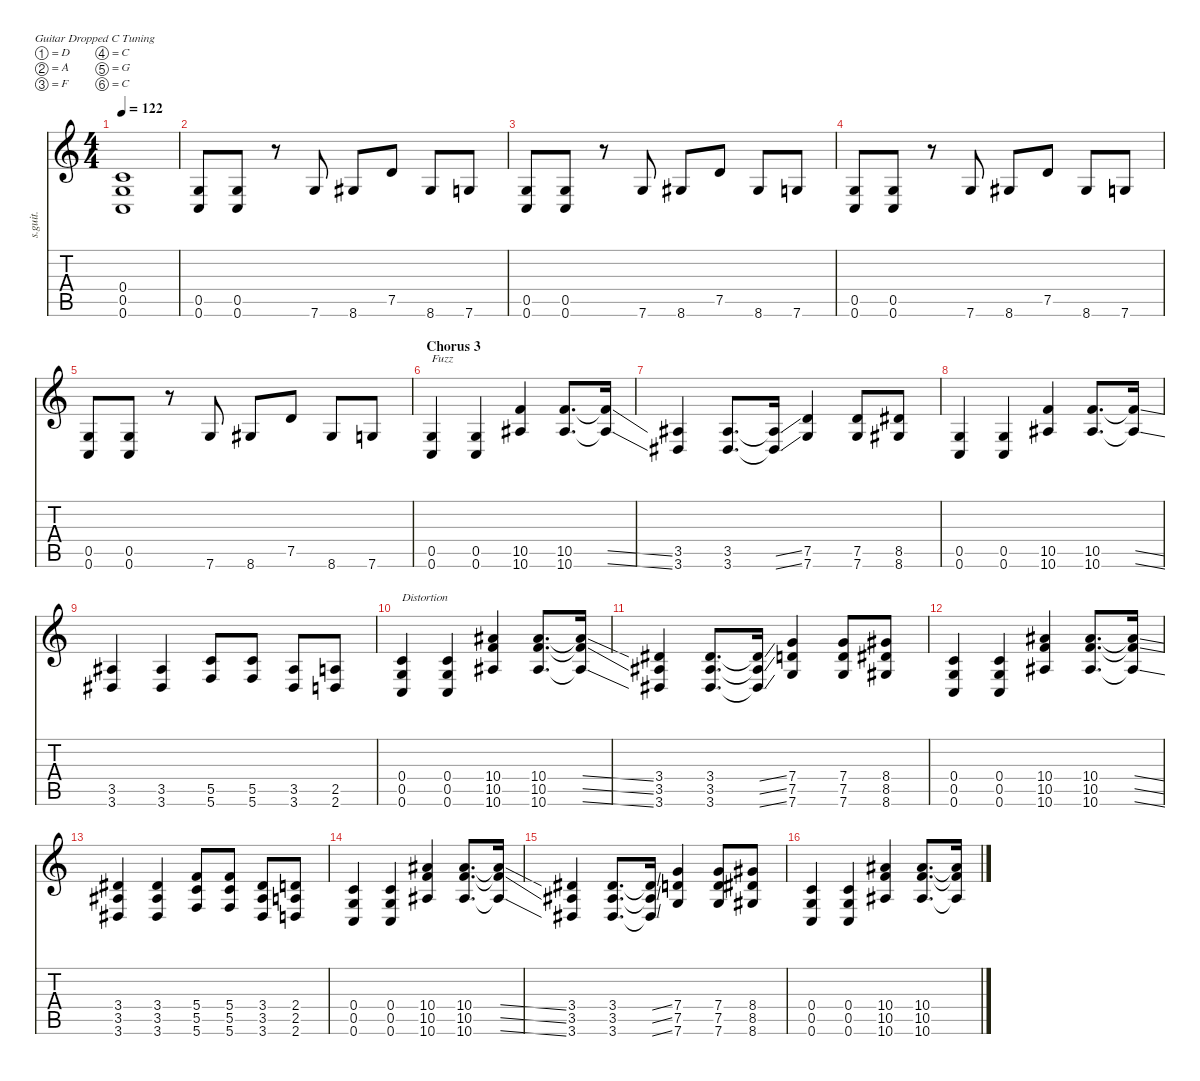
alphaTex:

\defaultSystemsLayout 4
\hideDynamics
\bracketExtendMode nobrackets
\track ("Barry Stock - Rhythm" "s.guit.") {instrument distortionguitar}
\staff {score tabs}
\tuning (D4 A3 F3 C3 G2 C2)
\ts (4 4)
\tempo 122
\clef g2
\ks c
(0.4{t} 0.5{t} 0.6{t}).1{lyrics (0 "") lyrics (1 "") lyrics (2 "") lyrics (3 "") lyrics (4 "") dy f} |
(0.5 0.6).8{lyrics (0 "") lyrics (1 "") lyrics (2 "") lyrics (3 "") lyrics (4 "")} (0.5 0.6).8{lyrics (0 "") lyrics (1 "") lyrics (2 "") lyrics (3 "") lyrics (4 "")} r.8 7.6.8{lyrics (0 "") lyrics (1 "") lyrics (2 "") lyrics (3 "") lyrics (4 "")} 8.6{acc #}.8{lyrics (0 "") lyrics (1 "") lyrics (2 "") lyrics (3 "") lyrics (4 "")} 7.5.8{lyrics (0 "") lyrics (1 "") lyrics (2 "") lyrics (3 "") lyrics (4 "")} 8.6{acc #}.8{lyrics (0 "") lyrics (1 "") lyrics (2 "") lyrics (3 "") lyrics (4 "")} 7.6.8{lyrics (0 "") lyrics (1 "") lyrics (2 "") lyrics (3 "") lyrics (4 "")} |
(0.5 0.6).8{lyrics (0 "") lyrics (1 "") lyrics (2 "") lyrics (3 "") lyrics (4 "")} (0.5 0.6).8{lyrics (0 "") lyrics (1 "") lyrics (2 "") lyrics (3 "") lyrics (4 "")} r.8 7.6.8{lyrics (0 "") lyrics (1 "") lyrics (2 "") lyrics (3 "") lyrics (4 "")} 8.6{acc #}.8{lyrics (0 "") lyrics (1 "") lyrics (2 "") lyrics (3 "") lyrics (4 "")} 7.5.8{lyrics (0 "") lyrics (1 "") lyrics (2 "") lyrics (3 "") lyrics (4 "")} 8.6{acc #}.8{lyrics (0 "") lyrics (1 "") lyrics (2 "") lyrics (3 "") lyrics (4 "")} 7.6.8{lyrics (0 "") lyrics (1 "") lyrics (2 "") lyrics (3 "") lyrics (4 "")} |
(0.5 0.6).8{lyrics (0 "") lyrics (1 "") lyrics (2 "") lyrics (3 "") lyrics (4 "")} (0.5 0.6).8{lyrics (0 "") lyrics (1 "") lyrics (2 "") lyrics (3 "") lyrics (4 "")} r.8 7.6.8{lyrics (0 "") lyrics (1 "") lyrics (2 "") lyrics (3 "") lyrics (4 "")} 8.6{acc #}.8{lyrics (0 "") lyrics (1 "") lyrics (2 "") lyrics (3 "") lyrics (4 "")} 7.5.8{lyrics (0 "") lyrics (1 "") lyrics (2 "") lyrics (3 "") lyrics (4 "")} 8.6{acc #}.8{lyrics (0 "") lyrics (1 "") lyrics (2 "") lyrics (3 "") lyrics (4 "")} 7.6.8{lyrics (0 "") lyrics (1 "") lyrics (2 "") lyrics (3 "") lyrics (4 "")} |
(0.5 0.6).8{lyrics (0 "") lyrics (1 "") lyrics (2 "") lyrics (3 "") lyrics (4 "")} (0.5 0.6).8{lyrics (0 "") lyrics (1 "") lyrics (2 "") lyrics (3 "") lyrics (4 "")} r.8 7.6.8{lyrics (0 "") lyrics (1 "") lyrics (2 "") lyrics (3 "") lyrics (4 "")} 8.6{acc #}.8{lyrics (0 "") lyrics (1 "") lyrics (2 "") lyrics (3 "") lyrics (4 "")} 7.5.8{lyrics (0 "") lyrics (1 "") lyrics (2 "") lyrics (3 "") lyrics (4 "")} 8.6{acc #}.8{lyrics (0 "") lyrics (1 "") lyrics (2 "") lyrics (3 "") lyrics (4 "")} 7.6.8{lyrics (0 "") lyrics (1 "") lyrics (2 "") lyrics (3 "") lyrics (4 "")} |
\section ("" "Chorus 3")
(0.5 0.6).4{txt "Fuzz" lyrics (0 "") lyrics (1 "") lyrics (2 "") lyrics (3 "") lyrics (4 "")} (0.5 0.6).4{lyrics (0 "") lyrics (1 "") lyrics (2 "") lyrics (3 "") lyrics (4 "")} (10.5 10.6{acc #}).4{lyrics (0 "") lyrics (1 "") lyrics (2 "") lyrics (3 "") lyrics (4 "")} (10.5 10.6{acc #}).8{d lyrics (0 "") lyrics (1 "") lyrics (2 "") lyrics (3 "") lyrics (4 "")} (10.5{ss t} 10.6{ss t acc #}).16{lyrics (0 "") lyrics (1 "") lyrics (2 "") lyrics (3 "") lyrics (4 "")} |
(3.5{acc #} 3.6{acc #}).4{lyrics (0 "") lyrics (1 "") lyrics (2 "") lyrics (3 "") lyrics (4 "")} (3.5{acc #} 3.6{acc #}).8{d lyrics (0 "") lyrics (1 "") lyrics (2 "") lyrics (3 "") lyrics (4 "")} (3.5{ss t acc #} 3.6{ss t acc #}).16{lyrics (0 "") lyrics (1 "") lyrics (2 "") lyrics (3 "") lyrics (4 "")} (7.5 7.6).4{lyrics (0 "") lyrics (1 "") lyrics (2 "") lyrics (3 "") lyrics (4 "")} (7.5 7.6).8{lyrics (0 "") lyrics (1 "") lyrics (2 "") lyrics (3 "") lyrics (4 "")} (8.5{acc #} 8.6{acc #}).8{lyrics (0 "") lyrics (1 "") lyrics (2 "") lyrics (3 "") lyrics (4 "")} |
(0.5 0.6).4{lyrics (0 "") lyrics (1 "") lyrics (2 "") lyrics (3 "") lyrics (4 "")} (0.5 0.6).4{lyrics (0 "") lyrics (1 "") lyrics (2 "") lyrics (3 "") lyrics (4 "")} (10.5 10.6{acc #}).4{lyrics (0 "") lyrics (1 "") lyrics (2 "") lyrics (3 "") lyrics (4 "")} (10.5 10.6{acc #}).8{d lyrics (0 "") lyrics (1 "") lyrics (2 "") lyrics (3 "") lyrics (4 "")} (10.5{ss t} 10.6{ss t acc #}).16{lyrics (0 "") lyrics (1 "") lyrics (2 "") lyrics (3 "") lyrics (4 "")} |
(3.5{acc #} 3.6{acc #}).4{lyrics (0 "") lyrics (1 "") lyrics (2 "") lyrics (3 "") lyrics (4 "")} (3.5{acc #} 3.6{acc #}).4{lyrics (0 "") lyrics (1 "") lyrics (2 "") lyrics (3 "") lyrics (4 "")} (5.5 5.6).8{lyrics (0 "") lyrics (1 "") lyrics (2 "") lyrics (3 "") lyrics (4 "")} (5.5 5.6).8{lyrics (0 "") lyrics (1 "") lyrics (2 "") lyrics (3 "") lyrics (4 "")} (3.5{acc #} 3.6{acc #}).8{lyrics (0 "") lyrics (1 "") lyrics (2 "") lyrics (3 "") lyrics (4 "")} (2.5 2.6).8{lyrics (0 "") lyrics (1 "") lyrics (2 "") lyrics (3 "") lyrics (4 "")} |
(0.4 0.5 0.6).4{txt "Distortion" lyrics (0 "") lyrics (1 "") lyrics (2 "") lyrics (3 "") lyrics (4 "")} (0.4 0.5 0.6).4{lyrics (0 "") lyrics (1 "") lyrics (2 "") lyrics (3 "") lyrics (4 "")} (10.4{acc #} 10.5 10.6{acc #}).4{lyrics (0 "") lyrics (1 "") lyrics (2 "") lyrics (3 "") lyrics (4 "")} (10.4{acc #} 10.5 10.6{acc #}).8{d lyrics (0 "") lyrics (1 "") lyrics (2 "") lyrics (3 "") lyrics (4 "")} (10.4{ss t acc #} 10.5{ss t} 10.6{ss t acc #}).16{lyrics (0 "") lyrics (1 "") lyrics (2 "") lyrics (3 "") lyrics (4 "")} |
(3.4{acc #} 3.5{acc #} 3.6{acc #}).4{lyrics (0 "") lyrics (1 "") lyrics (2 "") lyrics (3 "") lyrics (4 "")} (3.4{acc #} 3.5{acc #} 3.6{acc #}).8{d lyrics (0 "") lyrics (1 "") lyrics (2 "") lyrics (3 "") lyrics (4 "")} (3.4{ss t acc #} 3.5{ss t acc #} 3.6{ss t acc #}).16{lyrics (0 "") lyrics (1 "") lyrics (2 "") lyrics (3 "") lyrics (4 "")} (7.4 7.5 7.6).4{lyrics (0 "") lyrics (1 "") lyrics (2 "") lyrics (3 "") lyrics (4 "")} (7.4 7.5 7.6).8{lyrics (0 "") lyrics (1 "") lyrics (2 "") lyrics (3 "") lyrics (4 "")} (8.4{acc #} 8.5{acc #} 8.6{acc #}).8{lyrics (0 "") lyrics (1 "") lyrics (2 "") lyrics (3 "") lyrics (4 "")} |
(0.4 0.5 0.6).4{lyrics (0 "") lyrics (1 "") lyrics (2 "") lyrics (3 "") lyrics (4 "")} (0.4 0.5 0.6).4{lyrics (0 "") lyrics (1 "") lyrics (2 "") lyrics (3 "") lyrics (4 "")} (10.4{acc #} 10.5 10.6{acc #}).4{lyrics (0 "") lyrics (1 "") lyrics (2 "") lyrics (3 "") lyrics (4 "")} (10.4{acc #} 10.5 10.6{acc #}).8{d lyrics (0 "") lyrics (1 "") lyrics (2 "") lyrics (3 "") lyrics (4 "")} (10.4{ss t acc #} 10.5{ss t} 10.6{ss t acc #}).16{lyrics (0 "") lyrics (1 "") lyrics (2 "") lyrics (3 "") lyrics (4 "")} |
(3.4{acc #} 3.5{acc #} 3.6{acc #}).4{lyrics (0 "") lyrics (1 "") lyrics (2 "") lyrics (3 "") lyrics (4 "")} (3.4{acc #} 3.5{acc #} 3.6{acc #}).4{lyrics (0 "") lyrics (1 "") lyrics (2 "") lyrics (3 "") lyrics (4 "")} (5.4 5.5 5.6).8{lyrics (0 "") lyrics (1 "") lyrics (2 "") lyrics (3 "") lyrics (4 "")} (5.4 5.5 5.6).8{lyrics (0 "") lyrics (1 "") lyrics (2 "") lyrics (3 "") lyrics (4 "")} (3.4{acc #} 3.5{acc #} 3.6{acc #}).8{lyrics (0 "") lyrics (1 "") lyrics (2 "") lyrics (3 "") lyrics (4 "")} (2.4 2.5 2.6).8{lyrics (0 "") lyrics (1 "") lyrics (2 "") lyrics (3 "") lyrics (4 "")} |
(0.4 0.5 0.6).4{lyrics (0 "") lyrics (1 "") lyrics (2 "") lyrics (3 "") lyrics (4 "")} (0.4 0.5 0.6).4{lyrics (0 "") lyrics (1 "") lyrics (2 "") lyrics (3 "") lyrics (4 "")} (10.4{acc #} 10.5 10.6{acc #}).4{lyrics (0 "") lyrics (1 "") lyrics (2 "") lyrics (3 "") lyrics (4 "")} (10.4{acc #} 10.5 10.6{acc #}).8{d lyrics (0 "") lyrics (1 "") lyrics (2 "") lyrics (3 "") lyrics (4 "")} (10.4{ss t acc #} 10.5{ss t} 10.6{ss t acc #}).16{lyrics (0 "") lyrics (1 "") lyrics (2 "") lyrics (3 "") lyrics (4 "")} |
(3.4{acc #} 3.5{acc #} 3.6{acc #}).4{lyrics (0 "") lyrics (1 "") lyrics (2 "") lyrics (3 "") lyrics (4 "")} (3.4{acc #} 3.5{acc #} 3.6{acc #}).8{d lyrics (0 "") lyrics (1 "") lyrics (2 "") lyrics (3 "") lyrics (4 "")} (3.4{ss t acc #} 3.5{ss t acc #} 3.6{ss t acc #}).16{lyrics (0 "") lyrics (1 "") lyrics (2 "") lyrics (3 "") lyrics (4 "")} (7.4 7.5 7.6).4{lyrics (0 "") lyrics (1 "") lyrics (2 "") lyrics (3 "") lyrics (4 "")} (7.4 7.5 7.6).8{lyrics (0 "") lyrics (1 "") lyrics (2 "") lyrics (3 "") lyrics (4 "")} (8.4{acc #} 8.5{acc #} 8.6{acc #}).8{lyrics (0 "") lyrics (1 "") lyrics (2 "") lyrics (3 "") lyrics (4 "")} |
(0.4 0.5 0.6).4{lyrics (0 "") lyrics (1 "") lyrics (2 "") lyrics (3 "") lyrics (4 "")} (0.4 0.5 0.6).4{lyrics (0 "") lyrics (1 "") lyrics (2 "") lyrics (3 "") lyrics (4 "")} (10.4{acc #} 10.5 10.6{acc #}).4{lyrics (0 "") lyrics (1 "") lyrics (2 "") lyrics (3 "") lyrics (4 "")} (10.4{acc #} 10.5 10.6{acc #}).8{d lyrics (0 "") lyrics (1 "") lyrics (2 "") lyrics (3 "") lyrics (4 "")} (10.4{ss t acc #} 10.5{ss t} 10.6{ss t acc #}).16{lyrics (0 "") lyrics (1 "") lyrics (2 "") lyrics (3 "") lyrics (4 "")}
